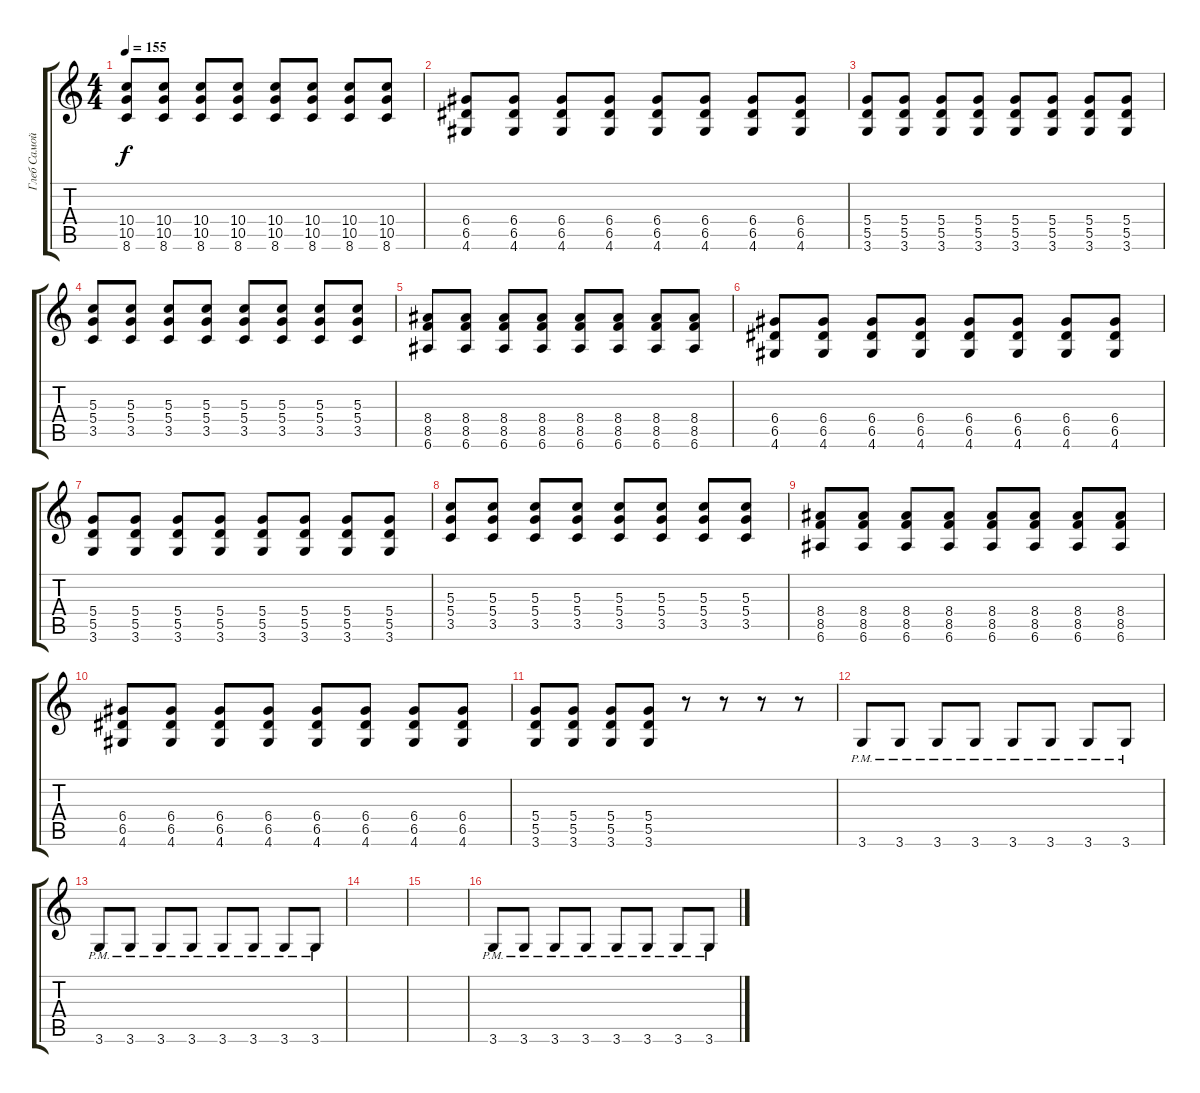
\track ("Глеб Самойлов" "Глеб Самой") {instrument distortionguitar}
\staff {score tabs}
\tuning (E4 B3 G3 D3 A2 E2) {hide}
\ts (4 4)
\tempo 155
\clef g2
\ks c
(10.4 10.5 8.6).8{dy f} (10.4 10.5 8.6).8 (10.4 10.5 8.6).8 (10.4 10.5 8.6).8 (10.4 10.5 8.6).8 (10.4 10.5 8.6).8 (10.4 10.5 8.6).8 (10.4 10.5 8.6).8 |
(6.4 6.5 4.6).8 (6.4 6.5 4.6).8 (6.4 6.5 4.6).8 (6.4 6.5 4.6).8 (6.4 6.5 4.6).8 (6.4 6.5 4.6).8 (6.4 6.5 4.6).8 (6.4 6.5 4.6).8 |
(5.4 5.5 3.6).8 (5.4 5.5 3.6).8 (5.4 5.5 3.6).8 (5.4 5.5 3.6).8 (5.4 5.5 3.6).8 (5.4 5.5 3.6).8 (5.4 5.5 3.6).8 (5.4 5.5 3.6).8 |
(5.3 5.4 3.5).8 (5.3 5.4 3.5).8 (5.3 5.4 3.5).8 (5.3 5.4 3.5).8 (5.3 5.4 3.5).8 (5.3 5.4 3.5).8 (5.3 5.4 3.5).8 (5.3 5.4 3.5).8 |
(8.4 8.5 6.6).8 (8.4 8.5 6.6).8 (8.4 8.5 6.6).8 (8.4 8.5 6.6).8 (8.4 8.5 6.6).8 (8.4 8.5 6.6).8 (8.4 8.5 6.6).8 (8.4 8.5 6.6).8 |
(6.4 6.5 4.6).8 (6.4 6.5 4.6).8 (6.4 6.5 4.6).8 (6.4 6.5 4.6).8 (6.4 6.5 4.6).8 (6.4 6.5 4.6).8 (6.4 6.5 4.6).8 (6.4 6.5 4.6).8 |
(5.4 5.5 3.6).8 (5.4 5.5 3.6).8 (5.4 5.5 3.6).8 (5.4 5.5 3.6).8 (5.4 5.5 3.6).8 (5.4 5.5 3.6).8 (5.4 5.5 3.6).8 (5.4 5.5 3.6).8 |
(5.3 5.4 3.5).8 (5.3 5.4 3.5).8 (5.3 5.4 3.5).8 (5.3 5.4 3.5).8 (5.3 5.4 3.5).8 (5.3 5.4 3.5).8 (5.3 5.4 3.5).8 (5.3 5.4 3.5).8 |
(8.4 8.5 6.6).8 (8.4 8.5 6.6).8 (8.4 8.5 6.6).8 (8.4 8.5 6.6).8 (8.4 8.5 6.6).8 (8.4 8.5 6.6).8 (8.4 8.5 6.6).8 (8.4 8.5 6.6).8 |
(6.4 6.5 4.6).8 (6.4 6.5 4.6).8 (6.4 6.5 4.6).8 (6.4 6.5 4.6).8 (6.4 6.5 4.6).8 (6.4 6.5 4.6).8 (6.4 6.5 4.6).8 (6.4 6.5 4.6).8 |
(5.4 5.5 3.6).8 (5.4 5.5 3.6).8 (5.4 5.5 3.6).8 (5.4 5.5 3.6).8 r.8 r.8 r.8 r.8 |
3.6{pm}.8 3.6{pm}.8 3.6{pm}.8 3.6{pm}.8 3.6{pm}.8 3.6{pm}.8 3.6{pm}.8 3.6{pm}.8 |
3.6{pm}.8 3.6{pm}.8 3.6{pm}.8 3.6{pm}.8 3.6{pm}.8 3.6{pm}.8 3.6{pm}.8 3.6{pm}.8 |
|
|
3.6{pm}.8 3.6{pm}.8 3.6{pm}.8 3.6{pm}.8 3.6{pm}.8 3.6{pm}.8 3.6{pm}.8 3.6{pm}.8
